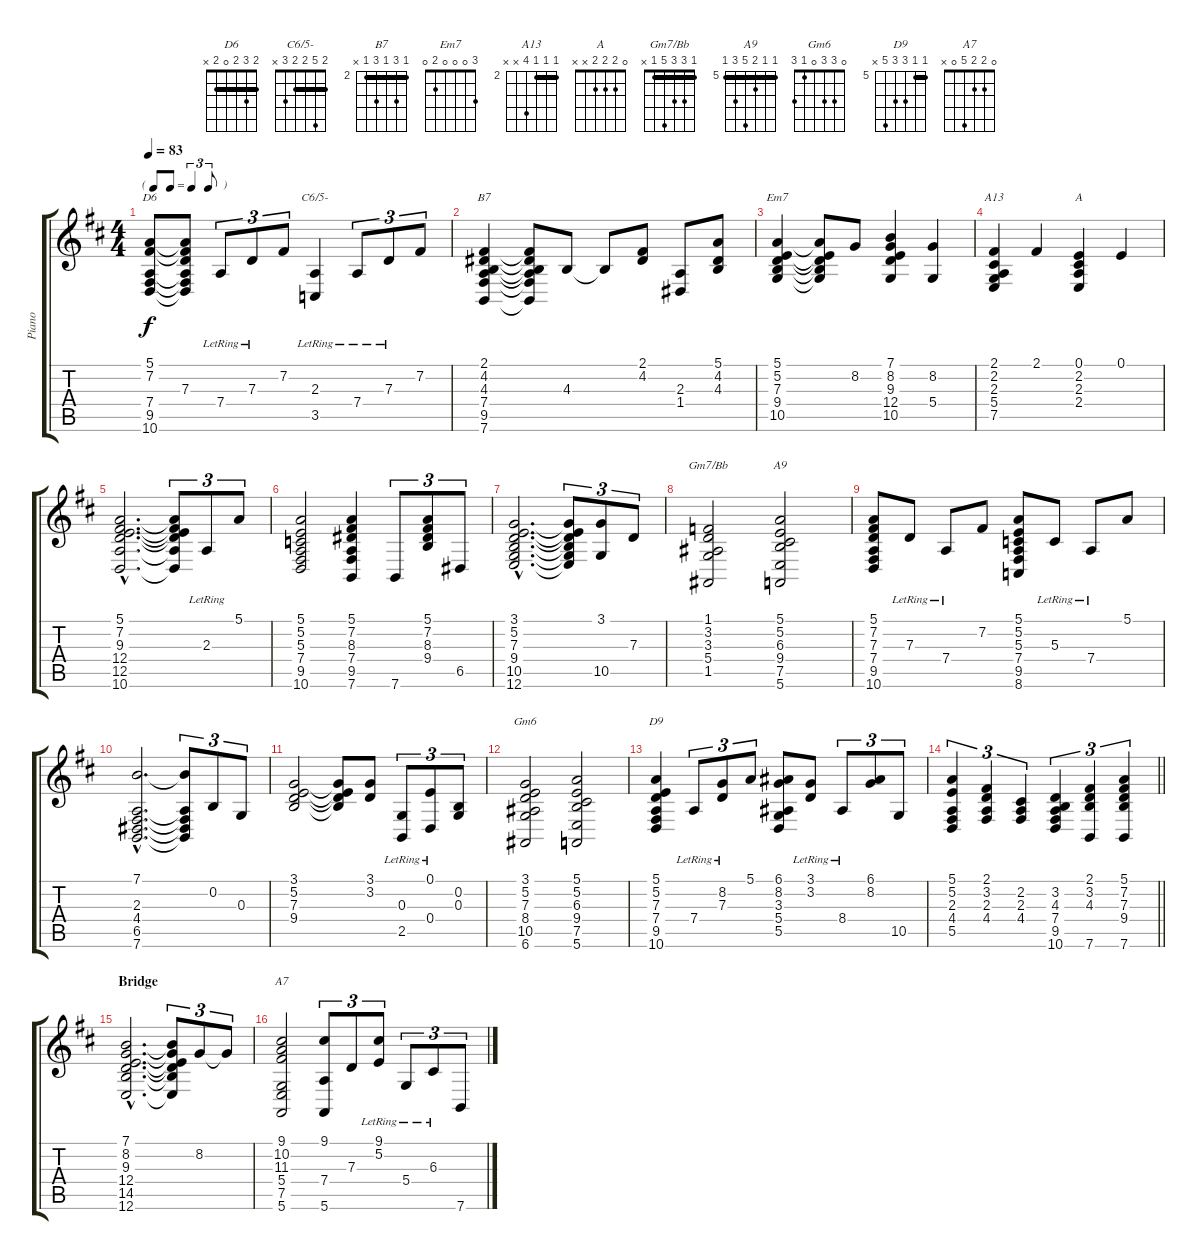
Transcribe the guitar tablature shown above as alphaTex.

\track ("Piano" "Piano") {instrument acousticgrandpiano}
\staff {score tabs}
\tuning (E4 B3 G3 D3 A2 E2) {hide}
\chord ("D6" 2 3 2 0 2 x) {barre 2}
\chord ("C6/5-" 2 5 2 2 3 x) {barre 2}
\chord ("B7" 2 4 2 4 2 x) {firstfret 2 barre 2}
\chord ("Em7" 3 0 0 0 2 0)
\chord ("A13" 2 2 2 5 x x) {firstfret 2 barre 2}
\chord ("A" 0 2 2 2 x x)
\chord ("Gm7/Bb" 1 3 3 5 1 x) {barre 1}
\chord ("A9" 5 5 6 9 7 5) {firstfret 5 barre 5}
\chord ("Gm6" 0 3 3 0 1 3)
\chord ("D9" 5 5 7 7 9 x) {firstfret 5 barre 5}
\chord ("A7" 0 2 2 5 0 x)
\ts (4 4)
\tf triplet8th
\tempo 83
\clef g2
\ks d
(5.1 7.2 7.4 9.5 10.6).8{ch "D6" dy f} (5.1{t} 7.2{t} 7.3 7.4{t} 9.5{t} 10.6{t}).8 7.4{lr}.8{tu (3 2)} 7.3{lr}.8{tu (3 2)} 7.2.8{tu (3 2)} (2.3{lr} 3.5{lr}).4{ch "C6/5-"} 7.4{lr}.8{tu (3 2)} 7.3{lr}.8{tu (3 2)} 7.2.8{tu (3 2)} |
(2.1 4.2 4.3 7.4 9.5 7.6).4{ch "B7"} (2.1{t} 4.2{t} 4.3{t} 7.4{t} 9.5{t} 7.6{t}).8 4.3.8 4.3{t}.8 (2.1 4.2).8 (2.3 1.4).8 (5.1 4.2 4.3).8 |
(5.1 5.2 7.3 9.4 10.5).4{ch "Em7"} (5.1{t} 5.2{t} 7.3{t} 9.4{t} 10.5{t}).8 8.2.8 (7.1 8.2 9.3 12.4 10.5).4 (8.2 5.4).4 |
(2.1 2.2 2.3 5.4 7.5).4{ch "A13"} 2.1.4 (0.1 2.2 2.3 2.4).4{ch "A"} 0.1.4 |
(5.1{hac} 7.2{hac} 9.3{hac} 12.4{hac} 12.5{hac} 10.6{hac}).2{d} (5.1{t} 7.2{t} 9.3{t} 12.4{t} 12.5{t} 10.6{t}).8{tu (3 2)} 2.3{lr}.8{tu (3 2)} 5.1.8{tu (3 2)} |
(5.1 5.2 5.3 7.4 9.5 10.6).2 (5.1 7.2 8.3 7.4 9.5 7.6).4 7.6.8{tu (3 2)} (5.1 7.2 8.3 9.4).8{tu (3 2)} 6.5.8{tu (3 2)} |
(3.1{hac} 5.2{hac} 7.3{hac} 9.4{hac} 10.5{hac} 12.6{hac}).2{d} (3.1{t} 5.2{t} 7.3{t} 9.4{t} 10.5{t} 12.6{t}).8{tu (3 2)} (3.1 10.5).8{tu (3 2)} 7.3.8{tu (3 2)} |
(1.1 3.2 3.3 5.4 1.5).2{ch "Gm7/Bb"} (5.1 5.2 6.3 9.4 7.5 5.6).2{ch "A9"} |
(5.1 7.2 7.3 7.4 9.5 10.6).8 7.3{lr}.8 7.4{lr}.8 7.2.8 (5.1 5.2 5.3 7.4 9.5 8.6).8 5.3{lr}.8 7.4{lr}.8 5.1.8 |
(7.1{hac} 2.3{hac} 4.4{hac} 6.5{hac} 7.6{hac}).2{d} (7.1{t} 2.3{t} 4.4{t} 6.5{t} 7.6{t}).8{tu (3 2)} 0.2.8{tu (3 2)} 0.3.8{tu (3 2)} |
(3.1 5.2 7.3 9.4).2 (3.1{t} 5.2{t} 7.3{t} 9.4{t}).8 (3.1 3.2).8 (0.3{lr} 2.5{lr}).8{tu (3 2)} (0.1{lr} 0.4{lr}).8{tu (3 2)} (0.2 0.3).8{tu (3 2)} |
(3.1 5.2 7.3 8.4 10.5 6.6).2{ch "Gm6"} (5.1 5.2 6.3 9.4 7.5 5.6).2 |
(5.1 5.2 7.3 7.4 9.5 10.6).4{ch "D9"} 7.4{lr}.8{tu (3 2)} (8.2{lr} 7.3{lr}).8{tu (3 2)} 5.1.8{tu (3 2)} (6.1 8.2 3.3 5.4 5.5).8 (3.1{lr} 3.2{lr}).8 8.4{lr}.8{tu (3 2)} (6.1 8.2).8{tu (3 2)} 10.5.8{tu (3 2)} |
\barLineRight lightlight
(5.1 5.2 2.3 4.4 5.5).4{tu (3 2)} (2.1 3.2 2.3 4.4).4{tu (3 2)} (2.2 2.3 4.4).4{tu (3 2)} (3.2 4.3 7.4 9.5 10.6).4{tu (3 2)} (2.1 3.2 4.3 7.6).4{tu (3 2)} (5.1 7.2 7.3 9.4 7.6).4{tu (3 2)} |
\section ("" "Bridge")
(7.1{hac} 8.2{hac} 9.3{hac} 12.4{hac} 14.5{hac} 12.6{hac}).2{d} (7.1{t} 8.2{t} 9.3{t} 12.4{t} 14.5{t} 12.6{t}).8{tu (3 2)} 8.2.8{tu (3 2)} 8.2{t}.8{tu (3 2)} |
(9.1 10.2 11.3 5.4 7.5 5.6).2{ch "A7"} (9.1 7.4 5.6).8{tu (3 2)} 7.3.8{tu (3 2)} (9.1{lr} 5.2{lr}).8{tu (3 2)} 5.4{lr}.8{tu (3 2)} 6.3{lr}.8{tu (3 2)} 7.6.8{tu (3 2)}
